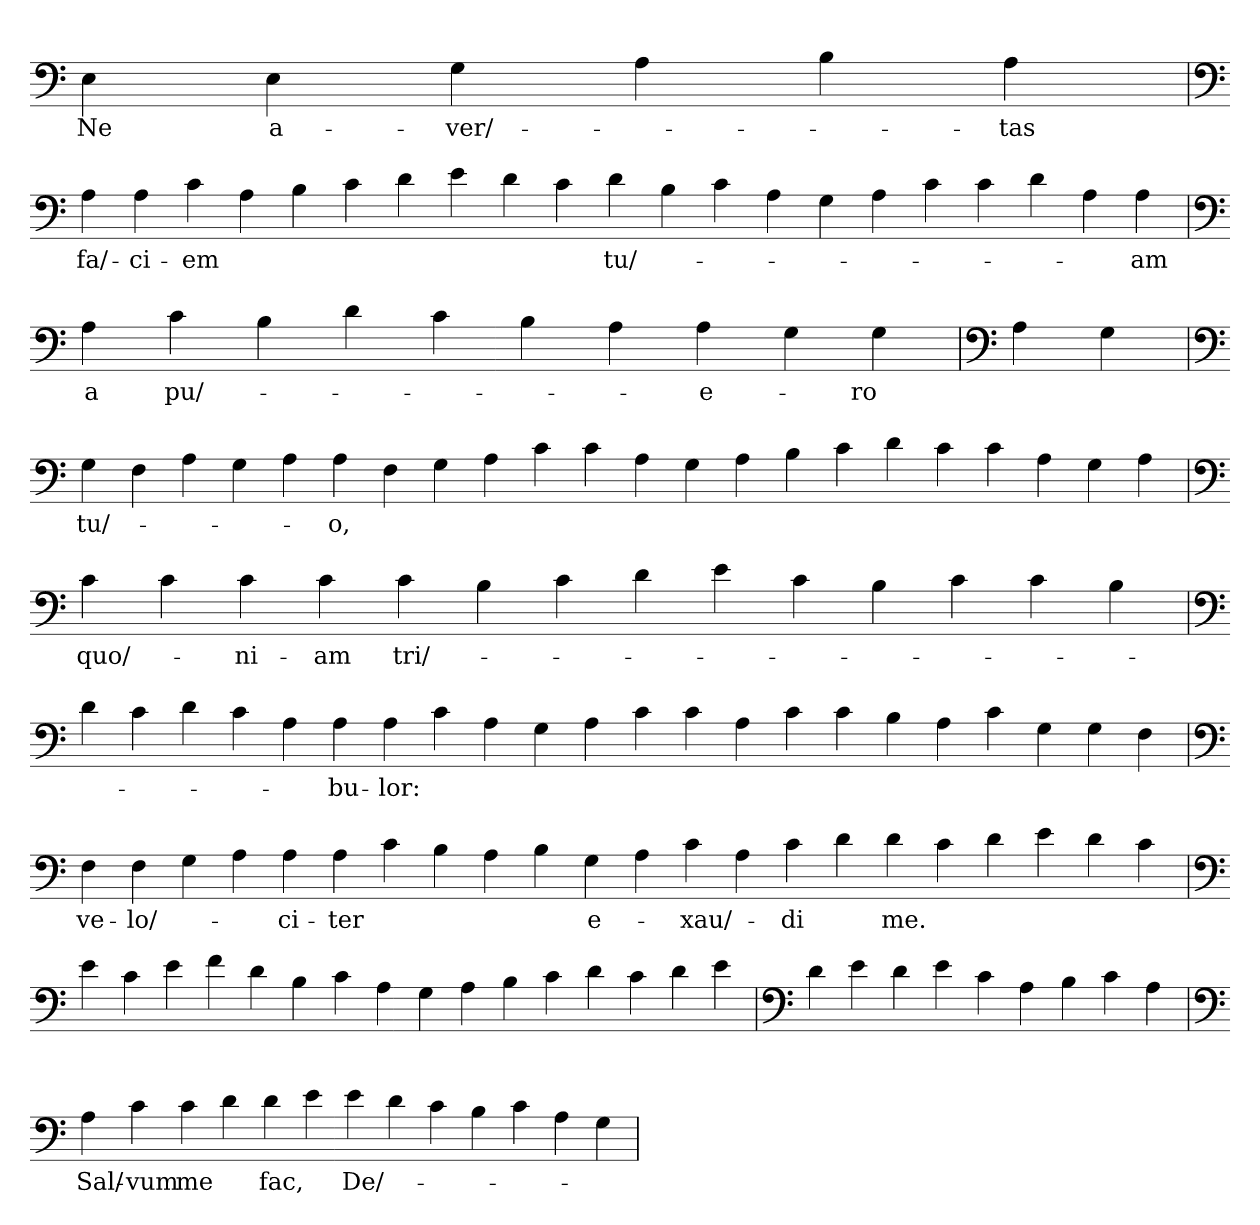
**kern	**text
*part1	*part1
*staff1	*staff1
*clefF4	*
=	=
4E	Ne
4E	a-
4G	-ver/-
4A	.
4B	.
4A	-tas
=`	=`
*clefF4	*
4A	fa/-
4A	-ci-
4c	-em
4A	.
4B	.
4c	.
4d	.
4e	.
4d	.
4c	.
4d	tu/-
4B	.
4c	.
4A	.
4G	.
4A	.
4c	.
4c	.
4d	.
4A	.
4A	-am
='	='
*clefF4	*
4A	a
4c	pu/-
4B	.
4d	.
4c	.
4B	.
4A	.
4A	-e-
4G	.
4G	-ro
='	='
*clefF4	*
4A	.
4G	.
=`	=`
*clefF4	*
4G	tu/-
4F	.
4A	.
4G	.
4A	.
4A	-o,
4F	.
4G	.
4A	.
4c	.
4c	.
4A	.
4G	.
4A	.
4B	.
4c	.
4d	.
4c	.
4c	.
4A	.
4G	.
4A	.
='	='
*clefF4	*
4c	quo/-
4c	.
4c	-ni-
4c	-am
4c	tri/-
4B	.
4c	.
4d	.
4e	.
4c	.
4B	.
4c	.
4c	.
4B	.
=`	=`
*clefF4	*
4d	.
4c	.
4d	.
4c	.
4A	.
4A	-bu-
4A	-lor:
4c	.
4A	.
4G	.
4A	.
4c	.
4c	.
4A	.
4c	.
4c	.
4B	.
4A	.
4c	.
4G	.
4G	.
4F	.
='	='
*clefF4	*
4F	ve-
4F	-lo/-
4G	.
4A	.
4A	-ci-
4A	-ter
4c	.
4B	.
4A	.
4B	.
4G	e-
4A	.
4c	-xau/-
4A	.
4c	-di
4d	.
4d	me.
4c	.
4d	.
4e	.
4d	.
4c	.
=`	=`
*clefF4	*
4e	.
4c	.
4e	.
4f	.
4d	.
4B	.
4c	.
4A	.
4G	.
4A	.
4B	.
4c	.
4d	.
4c	.
4d	.
4e	.
=`	=`
*clefF4	*
4d	.
4e	.
4d	.
4e	.
4c	.
4A	.
4B	.
4c	.
4A	.
=	=
*clefF4	*
4A	Sal/-
4c	-vum
4c	me
4d	.
4d	fac,
4e	.
4e	De/-
4d	.
4c	.
4B	.
4c	.
4A	.
4G	.
=`	=`
*-	*-
